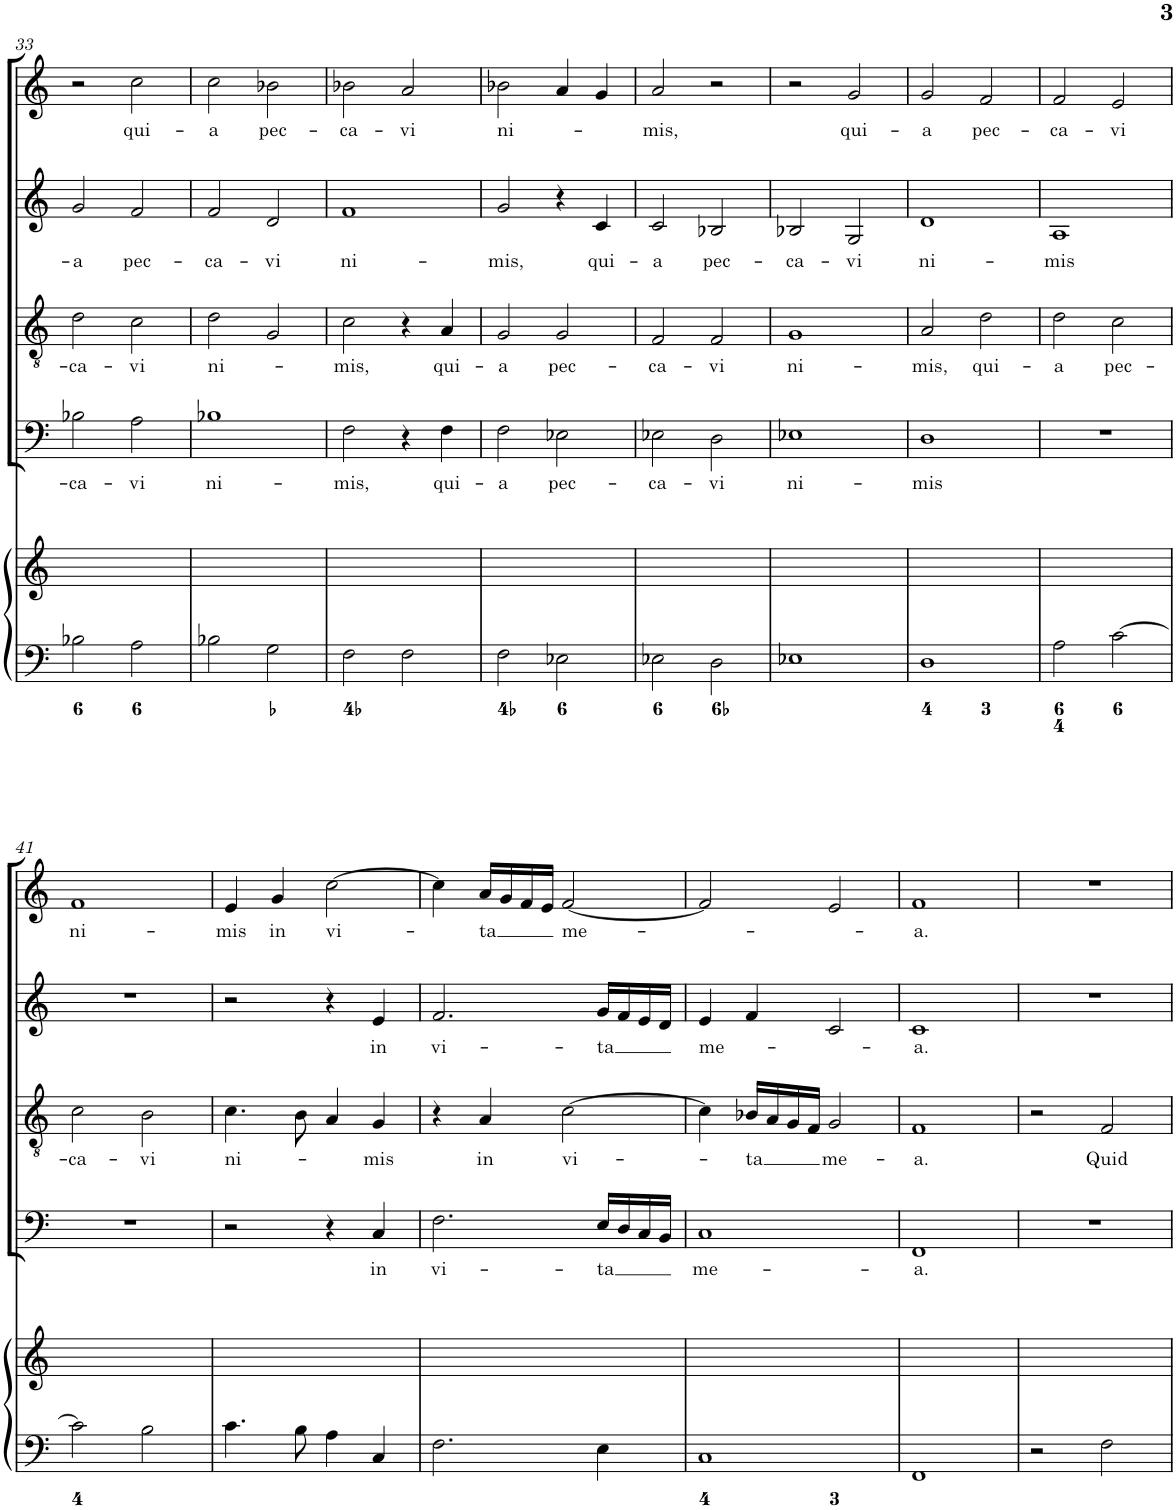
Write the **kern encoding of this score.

**kern	**kern	**kern	**text	**kern	**text	**kern	**text	**kern	**text
*part5	*part5	*part4	*part4	*part3	*part3	*part2	*part2	*part1	*part1
*staff6	*staff5	*staff4	*staff4	*staff3	*staff3	*staff2	*staff2	*staff1	*staff1
*I"Continuo	*	*I"Bass	*	*I"Tenor	*	*I"Alto	*	*I"Soprano	*
!!LO:PB:g=z
*clefF4	*clefG2	*clefF4	*	*clefGv2	*	*clefG2	*	*clefG2	*
*k[]	*k[]	*k[]	*	*k[]	*	*k[]	*	*k[]	*
*M2/2	*M2/2	*M2/2	*	*M2/2	*	*M2/2	*	*M2/2	*
*met(c|)	*met(c|)	*met(c|)	*	*met(c|)	*	*met(c|)	*	*met(c|)	*
=33	=33	=33	=33	=33	=33	=33	=33	=33	=33
!	!	!	!LO:LY:b	!	!LO:LY:b	!	!LO:LY:b	!	!
2B-X\	1ryy	2B-X\	-ca-	2d\	-ca-	2g/	-a	2r	.
!	!	!	!LO:LY:b	!	!LO:LY:b	!	!LO:LY:b	!	!LO:LY:b
2A\	.	2A\	-vi	2c\	-vi	2f/	pec-	2cc\	qui-
=34	=34	=34	=34	=34	=34	=34	=34	=34	=34
!	!	!	!LO:LY:b	!	!LO:LY:b	!	!LO:LY:b	!	!LO:LY:b
2B-X\	1ryy	1B-X	ni-	2d\	ni-	2f/	-ca-	2cc\	-a
!	!	!	!	!	!	!	!LO:LY:b	!	!LO:LY:b
2G\	.	.	.	2G/	.	2d/	-vi	2b-X\	pec-
=35	=35	=35	=35	=35	=35	=35	=35	=35	=35
!	!	!	!LO:LY:b	!	!LO:LY:b	!	!LO:LY:b	!	!LO:LY:b
2F\	1ryy	2F\	-mis,	2c\	-mis,	1f	ni-	2b-X\	-ca-
!	!	!	!	!	!	!	!	!	!LO:LY:b
2F\	.	4r	.	4r	.	.	.	2a/	-vi
!	!	!	!LO:LY:b	!	!LO:LY:b	!	!	!	!
.	.	4F\	qui-	4A/	qui-	.	.	.	.
=36	=36	=36	=36	=36	=36	=36	=36	=36	=36
!	!	!	!LO:LY:b	!	!LO:LY:b	!	!LO:LY:b	!	!LO:LY:b
2F\	1ryy	2F\	-a	2G/	-a	2g/	-mis,	2b-X\	ni-
!	!	!	!LO:LY:b	!	!LO:LY:b	!	!	!	!
2E-X\	.	2E-X\	pec-	2G/	pec-	4r	.	4a/	.
!	!	!	!	!	!	!	!LO:LY:b	!	!
.	.	.	.	.	.	4c/	qui-	4g/	.
=37	=37	=37	=37	=37	=37	=37	=37	=37	=37
!	!	!	!LO:LY:b	!	!LO:LY:b	!	!LO:LY:b	!	!LO:LY:b
2E-X\	1ryy	2E-X\	-ca-	2F/	-ca-	2c/	-a	2a/	-mis,
!	!	!	!LO:LY:b	!	!LO:LY:b	!	!LO:LY:b	!	!
2D\	.	2D\	-vi	2F/	-vi	2B-X/	pec-	2r	.
=38	=38	=38	=38	=38	=38	=38	=38	=38	=38
!	!	!	!LO:LY:b	!	!LO:LY:b	!	!LO:LY:b	!	!
1E-X	1ryy	1E-X	ni-	1G	ni-	2B-X/	-ca-	2r	.
!	!	!	!	!	!	!	!LO:LY:b	!	!LO:LY:b
.	.	.	.	.	.	2G/	-vi	2g/	qui-
=39	=39	=39	=39	=39	=39	=39	=39	=39	=39
!	!	!	!LO:LY:b	!	!LO:LY:b	!	!LO:LY:b	!	!LO:LY:b
1D	1ryy	1D	-mis	2A/	-mis,	1d	ni-	2g/	-a
!	!	!	!	!	!LO:LY:b	!	!	!	!LO:LY:b
.	.	.	.	2d\	qui-	.	.	2f/	pec-
=40	=40	=40	=40	=40	=40	=40	=40	=40	=40
!	!	!	!	!	!LO:LY:b	!	!LO:LY:b	!	!LO:LY:b
2A\	1ryy	1r	.	2d\	-a	1A	-mis	2f/	-ca-
!	!	!	!	!	!LO:LY:b	!	!	!	!LO:LY:b
[2c\	.	.	.	2c\	pec-	.	.	2e/	-vi
!!LO:LB:g=z
=41	=41	=41	=41	=41	=41	=41	=41	=41	=41
!	!	!	!	!	!LO:LY:b	!	!	!	!LO:LY:b
2c\]	1ryy	1r	.	2c\	-ca-	1r	.	1f	ni-
!	!	!	!	!	!LO:LY:b	!	!	!	!
2B\	.	.	.	2B\	-vi	.	.	.	.
=42	=42	=42	=42	=42	=42	=42	=42	=42	=42
!	!	!	!	!	!LO:LY:b	!	!	!	!LO:LY:b
4.c\	1ryy	2r	.	4.c\	ni-	2r	.	4e/	-mis
!	!	!	!	!	!	!	!	!	!LO:LY:b
.	.	.	.	.	.	.	.	4g/	in
8B\	.	.	.	8B\	.	.	.	.	.
!	!	!	!	!	!	!	!	!	!LO:LY:b
4A\	.	4r	.	4A/	.	4r	.	[2cc\	vi-
!	!	!	!LO:LY:b	!	!LO:LY:b	!	!LO:LY:b	!	!
4C/	.	4C/	in	4G/	-mis	4e/	in	.	.
=43	=43	=43	=43	=43	=43	=43	=43	=43	=43
!	!	!	!LO:LY:b	!	!	!	!LO:LY:b	!	!
2.F\	1ryy	2.F\	vi-	4r	.	2.f/	vi-	4cc\]	.
!	!	!	!	!	!LO:LY:b	!	!	!	!LO:LY:b
.	.	.	.	4A/	in	.	.	16a/LL	-ta
.	.	.	.	.	.	.	.	16g/	.
.	.	.	.	.	.	.	.	16f/	.
.	.	.	.	.	.	.	.	16e/JJ	.
!	!	!	!	!	!LO:LY:b	!	!	!	!LO:LY:b
.	.	.	.	[2c\	vi-	.	.	[2f/	me-
!	!	!	!LO:LY:b	!	!	!	!LO:LY:b	!	!
4E\	.	16E/LL	-ta	.	.	16g/LL	-ta	.	.
.	.	16D/	.	.	.	16f/	.	.	.
.	.	16C/	.	.	.	16e/	.	.	.
.	.	16BB/JJ	.	.	.	16d/JJ	.	.	.
=44	=44	=44	=44	=44	=44	=44	=44	=44	=44
!	!	!	!LO:LY:b	!	!	!	!LO:LY:b	!	!
1C	1ryy	1C	me-	4c\]	.	4e/	me-	2f/]	.
!	!	!	!	!	!LO:LY:b	!	!	!	!
.	.	.	.	16B-X/LL	-ta	4f/	.	.	.
.	.	.	.	16A/	.	.	.	.	.
.	.	.	.	16G/	.	.	.	.	.
.	.	.	.	16F/JJ	.	.	.	.	.
!	!	!	!	!	!LO:LY:b	!	!	!	!
.	.	.	.	2G/	me-	2c/	.	2e/	.
=45	=45	=45	=45	=45	=45	=45	=45	=45	=45
!	!	!	!LO:LY:b	!	!LO:LY:b	!	!LO:LY:b	!	!LO:LY:b
1FF	1ryy	1FF	-a.	1F	-a.	1c	-a.	1f	-a.
=46	=46	=46	=46	=46	=46	=46	=46	=46	=46
2r	1ryy	1r	.	2r	.	1r	.	1r	.
!	!	!	!	!	!LO:LY:b	!	!	!	!
2F\	.	.	.	2F/	Quid	.	.	.	.
=	=	=	=	=	=	=	=	=	=
*-	*-	*-	*-	*-	*-	*-	*-	*-	*-
